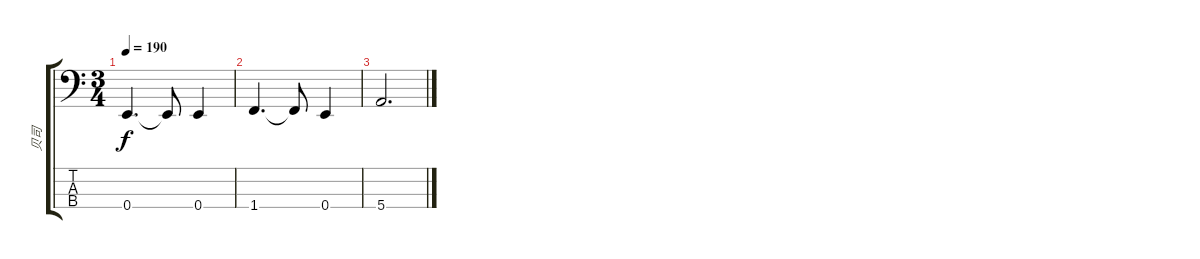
\track ("贝司" "贝司") {instrument electricbassfinger}
\staff {score tabs}
\tuning (G2 D2 A1 E1) {hide}
\ts (3 4)
\tempo 190
\clef f4
\ks c
0.4.4{d dy f} 0.4{t}.8 0.4.4 |
1.4.4{d} 1.4{t}.8 0.4.4 |
5.4.2{d}
